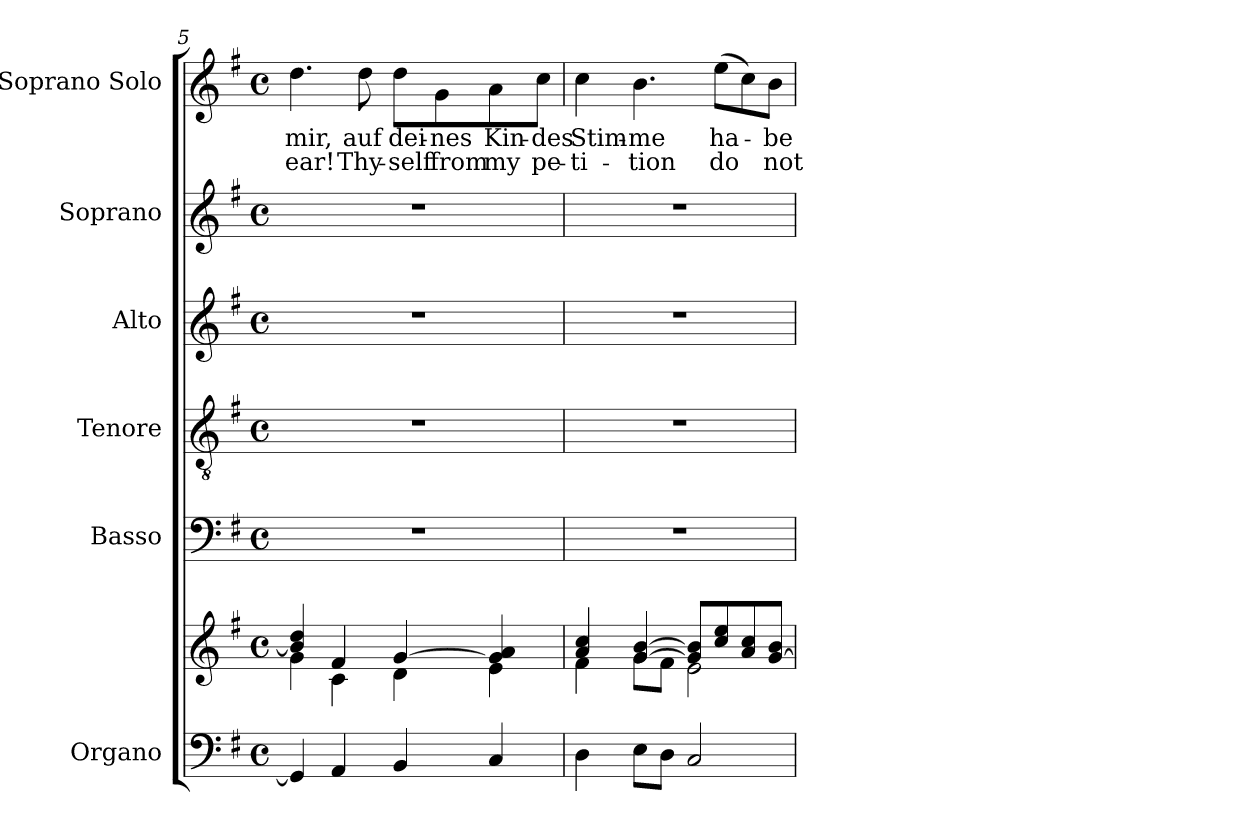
**kern	**kern	**kern	**kern	**kern	**kern	**kern	**text	**text
*part6	*part6	*part5	*part4	*part3	*part2	*part1	*part1	*part1
*staff7	*staff6	*staff5	*staff4	*staff3	*staff2	*staff1	*staff1	*staff1
*I"Organo	*	*I"Basso	*I"Tenore	*I"Alto	*I"Soprano	*I"Soprano Solo	*	*
!!LO:LB:g=z
*clefF4	*clefG2	*clefF4	*clefGv2	*clefG2	*clefG2	*clefG2	*	*
*k[f#]	*k[f#]	*k[f#]	*k[f#]	*k[f#]	*k[f#]	*k[f#]	*	*
*M4/4	*M4/4	*M4/4	*M4/4	*M4/4	*M4/4	*M4/4	*	*
*met(c)	*met(c)	*met(c)	*met(c)	*met(c)	*met(c)	*met(c)	*	*
=5	=5	=5	=5	=5	=5	=5	=5	=5
*	*^	*	*	*	*	*	*	*
!	!	!	!	!	!	!	!	!LO:LY:b	!LO:LY:b
4GG/]	4b/] 4dd/	4g\	1r	1r	1r	1r	4.dd\	mir,	ear!
4AA/	4f#/	4c\	.	.	.	.	.	.	.
!	!	!	!	!	!	!	!	!LO:LY:b	!LO:LY:b
.	.	.	.	.	.	.	8dd\	auf	Thy-
!	!	!	!	!	!	!	!	!LO:LY:b	!LO:LY:b
4BB/	[4g/	4d\	.	.	.	.	8dd\L	dei-	self
!	!	!	!	!	!	!	!	!LO:LY:b	!LO:LY:b
.	.	.	.	.	.	.	8g\	-nes	from
!	!	!	!	!	!	!	!	!LO:LY:b	!LO:LY:b
4C/	4g/] 4a/	4e\	.	.	.	.	8a\	Kin-	my
!	!	!	!	!	!	!	!	!LO:LY:b	!LO:LY:b
.	.	.	.	.	.	.	8cc\J	-des	pe-
=6	=6	=6	=6	=6	=6	=6	=6	=6	=6
!	!	!	!	!	!	!	!	!LO:LY:b	!LO:LY:b
4D\	4a/ 4cc/	4f#\	1r	1r	1r	1r	4cc\	Stim-	ti-
!	!	!	!	!	!	!	!	!LO:LY:b	!LO:LY:b
8E\L	[4g/ [4b/	8g\L	.	.	.	.	4.b\	-me	tion
8D\J	.	8f#\J	.	.	.	.	.	.	.
2C/	8g/] 8b/]L	2e\	.	.	.	.	.	.	.
!	!	!	!	!	!	!	!	!LO:LY:b	!LO:LY:b
.	8cc/ 8ee/	.	.	.	.	.	(>8ee\L	ha-	do
.	8a/ 8cc/	.	.	.	.	.	8cc\)	.	.
!	!	!	!	!	!	!	!	!LO:LY:b	!LO:LY:b
.	[8g/ 8b/J	.	.	.	.	.	8b\J	-be	not
*	*v	*v	*	*	*	*	*	*	*
=	=	=	=	=	=	=	=	=
*-	*-	*-	*-	*-	*-	*-	*-	*-
